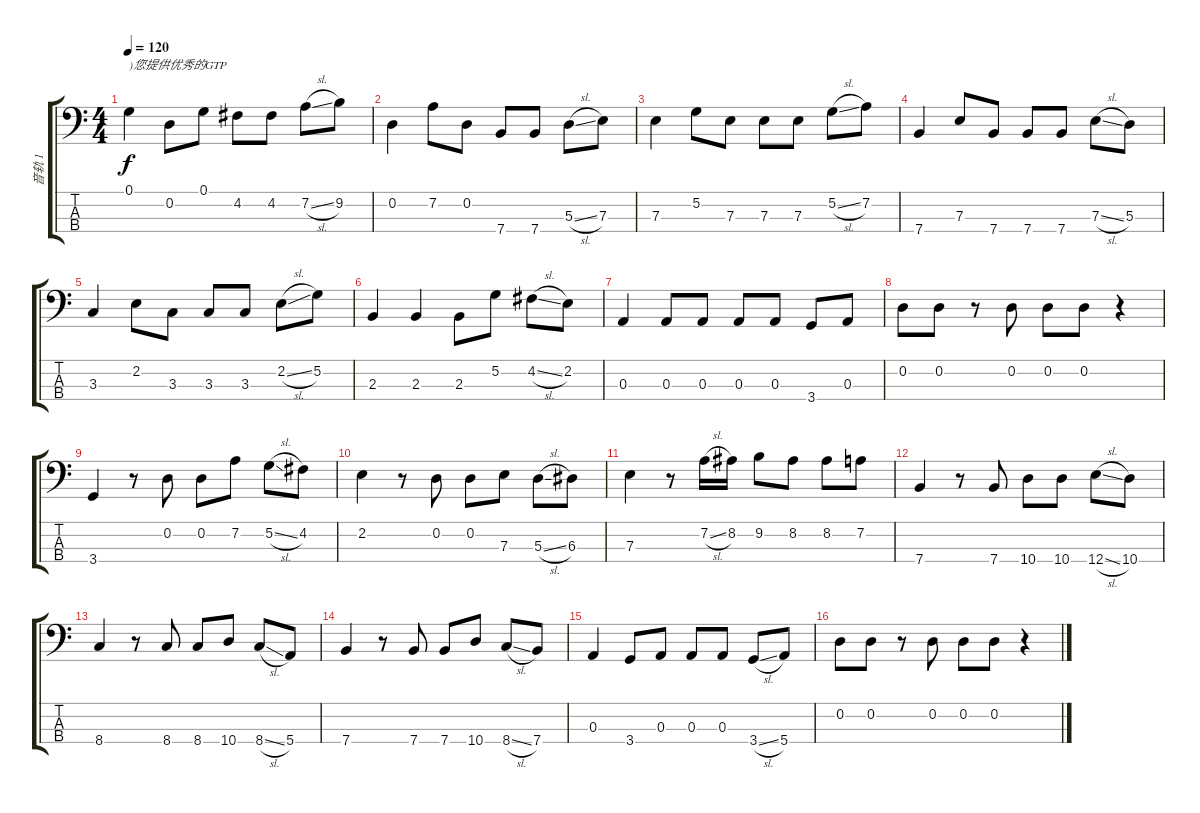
\track ("音轨 1" "音轨 1") {instrument acousticguitarsteel}
\staff {score tabs}
\tuning (G2 D2 A1 E1) {hide}
\ts (4 4)
\tempo 120
\clef f4
\ks c
0.1.4{txt ")您提供优秀的GTP" dy f} 0.2.8 0.1.8 4.2.8 4.2.8 7.2{sl}.8 9.2.8 |
0.2.4 7.2.8 0.2.8 7.4.8 7.4.8 5.3{sl}.8 7.3.8 |
7.3.4 5.2.8 7.3.8 7.3.8 7.3.8 5.2{sl}.8 7.2.8 |
7.4.4 7.3.8 7.4.8 7.4.8 7.4.8 7.3{sl}.8 5.3.8 |
3.3.4 2.2.8 3.3.8 3.3.8 3.3.8 2.2{sl}.8 5.2.8 |
2.3.4 2.3.4 2.3.8 5.2.8 4.2{sl}.8 2.2.8 |
0.3.4 0.3.8 0.3.8 0.3.8 0.3.8 3.4.8 0.3.8 |
0.2.8 0.2.8 r.8 0.2.8 0.2.8 0.2.8 r.4 |
3.4.4 r.8 0.2.8 0.2.8 7.2.8 5.2{sl}.8 4.2.8 |
2.2.4 r.8 0.2.8 0.2.8 7.3.8 5.3{sl}.8 6.3.8 |
7.3.4 r.8 7.2{sl}.16 8.2.16 9.2.8 8.2.8 8.2.8 7.2.8 |
7.4.4 r.8 7.4.8 10.4.8 10.4.8 12.4{sl}.8 10.4.8 |
8.4.4 r.8 8.4.8 8.4.8 10.4.8 8.4{sl}.8 5.4.8 |
7.4.4 r.8 7.4.8 7.4.8 10.4.8 8.4{sl}.8 7.4.8 |
0.3.4 3.4.8 0.3.8 0.3.8 0.3.8 3.4{sl}.8 5.4.8 |
0.2.8 0.2.8 r.8 0.2.8 0.2.8 0.2.8 r.4
